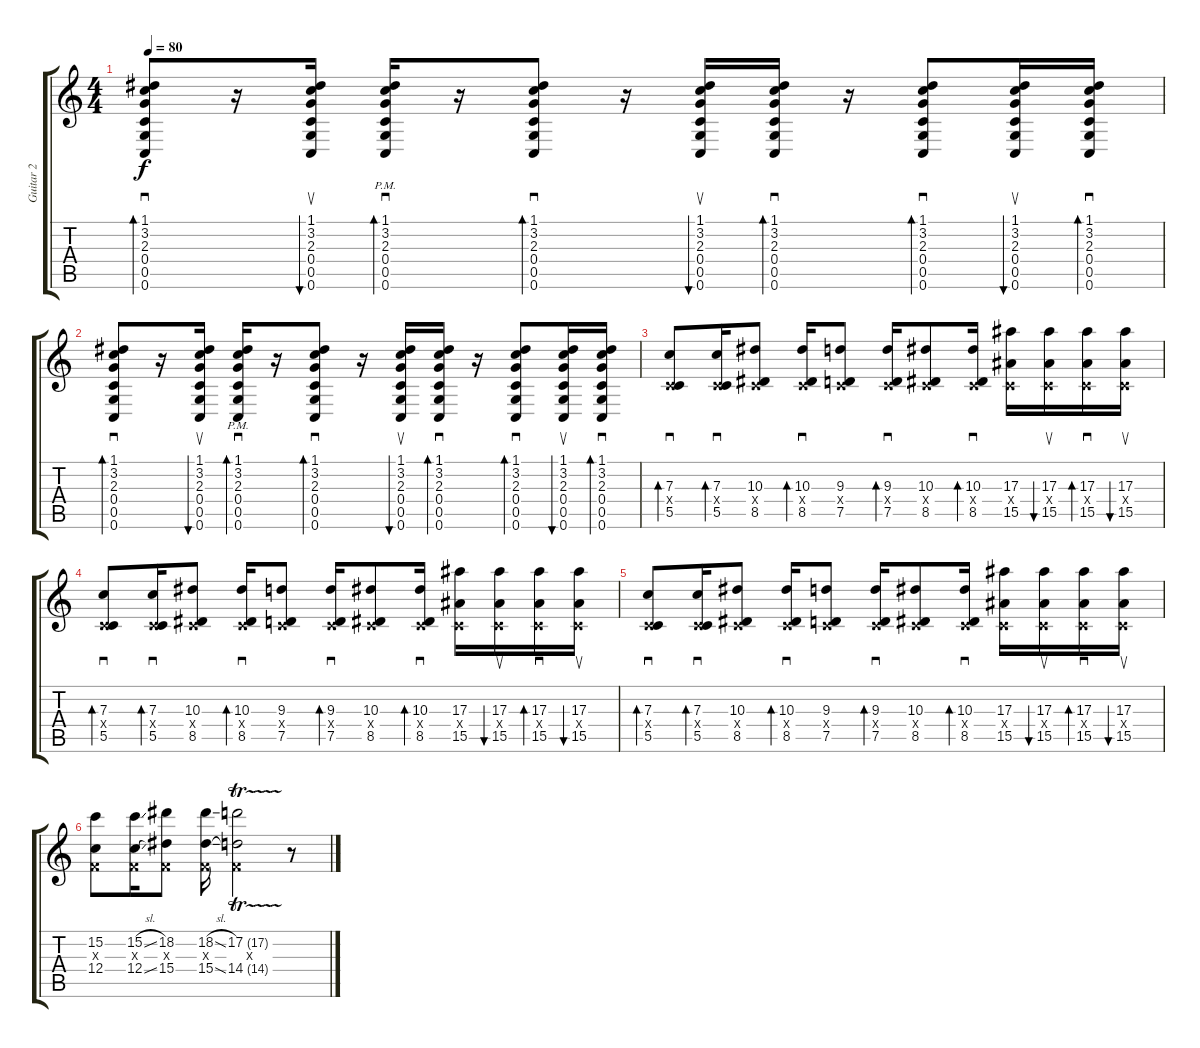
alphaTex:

\track ("Guitar 2" "Guitar 2") {instrument acousticguitarsteel}
\staff {score tabs}
\tuning (D4 A3 F3 C3 G2 C2) {hide}
\ts (4 4)
\tempo 80
\clef g2
\ks c
(1.1 3.2 2.3 0.4 0.5 0.6).8{sd bd 60 dy f} r.16 (1.1 3.2 2.3 0.4 0.5 0.6).16{su bu 60} (1.1 3.2 2.3{pm} 0.4 0.5 0.6).16{sd bd 30} r.16 (1.1 3.2 2.3 0.4 0.5 0.6).8{sd bd 60} r.16 (1.1 3.2 2.3 0.4 0.5 0.6).16{su bu 60} (1.1 3.2 2.3 0.4 0.5 0.6).16{sd bd 30} r.16 (1.1 3.2 2.3 0.4 0.5 0.6).8{sd bd 60} (1.1 3.2 2.3 0.4 0.5 0.6).16{su bu 60} (1.1 3.2 2.3 0.4 0.5 0.6).16{sd bd 60} |
(1.1 3.2 2.3 0.4 0.5 0.6).8{sd bd 60} r.16 (1.1 3.2 2.3 0.4 0.5 0.6).16{su bu 60} (1.1 3.2 2.3{pm} 0.4 0.5 0.6).16{sd bd 30} r.16 (1.1 3.2 2.3 0.4 0.5 0.6).8{sd bd 60} r.16 (1.1 3.2 2.3 0.4 0.5 0.6).16{su bu 60} (1.1 3.2 2.3 0.4 0.5 0.6).16{sd bd 30} r.16 (1.1 3.2 2.3 0.4 0.5 0.6).8{sd bd 60} (1.1 3.2 2.3 0.4 0.5 0.6).16{su bu 60} (1.1 3.2 2.3 0.4 0.5 0.6).16{sd bd 60} |
(7.3 0.4{x} 5.5).8{sd bd 60} (7.3 0.4{x} 5.5).16{sd bd 60} (10.3 0.4{x} 8.5).8 (10.3 0.4{x} 8.5).16{sd bd 60} (9.3 0.4{x} 7.5).8 (9.3 0.4{x} 7.5).16{sd bd 60} (10.3 0.4{x} 8.5).8 (10.3 0.4{x} 8.5).16{sd bd 60} (17.3 0.4{x} 15.5).16 (17.3 0.4{x} 15.5).16{su bu 60} (17.3 0.4{x} 15.5).16{sd bd 60} (17.3 0.4{x} 15.5).16{su bu 60} |
(7.3 0.4{x} 5.5).8{sd bd 60} (7.3 0.4{x} 5.5).16{sd bd 60} (10.3 0.4{x} 8.5).8 (10.3 0.4{x} 8.5).16{sd bd 60} (9.3 0.4{x} 7.5).8 (9.3 0.4{x} 7.5).16{sd bd 60} (10.3 0.4{x} 8.5).8 (10.3 0.4{x} 8.5).16{sd bd 60} (17.3 0.4{x} 15.5).16 (17.3 0.4{x} 15.5).16{su bu 60} (17.3 0.4{x} 15.5).16{sd bd 60} (17.3 0.4{x} 15.5).16{su bu 60} |
(7.3 0.4{x} 5.5).8{sd bd 60} (7.3 0.4{x} 5.5).16{sd bd 60} (10.3 0.4{x} 8.5).8 (10.3 0.4{x} 8.5).16{sd bd 60} (9.3 0.4{x} 7.5).8 (9.3 0.4{x} 7.5).16{sd bd 60} (10.3 0.4{x} 8.5).8 (10.3 0.4{x} 8.5).16{sd bd 60} (17.3 0.4{x} 15.5).16 (17.3 0.4{x} 15.5).16{su bu 60} (17.3 0.4{x} 15.5).16{sd bd 60} (17.3 0.4{x} 15.5).16{su bu 60} |
(15.2 0.3{x} 12.4).8 (15.2{sl} 0.3{x} 12.4{sl}).16 (18.2 0.3{x} 15.4).8 (18.2{sl} 0.3{x} 15.4{sl}).16 (17.2{tr (17 64)} 0.3{x} 14.4{tr (14 64)}).2 r.8
